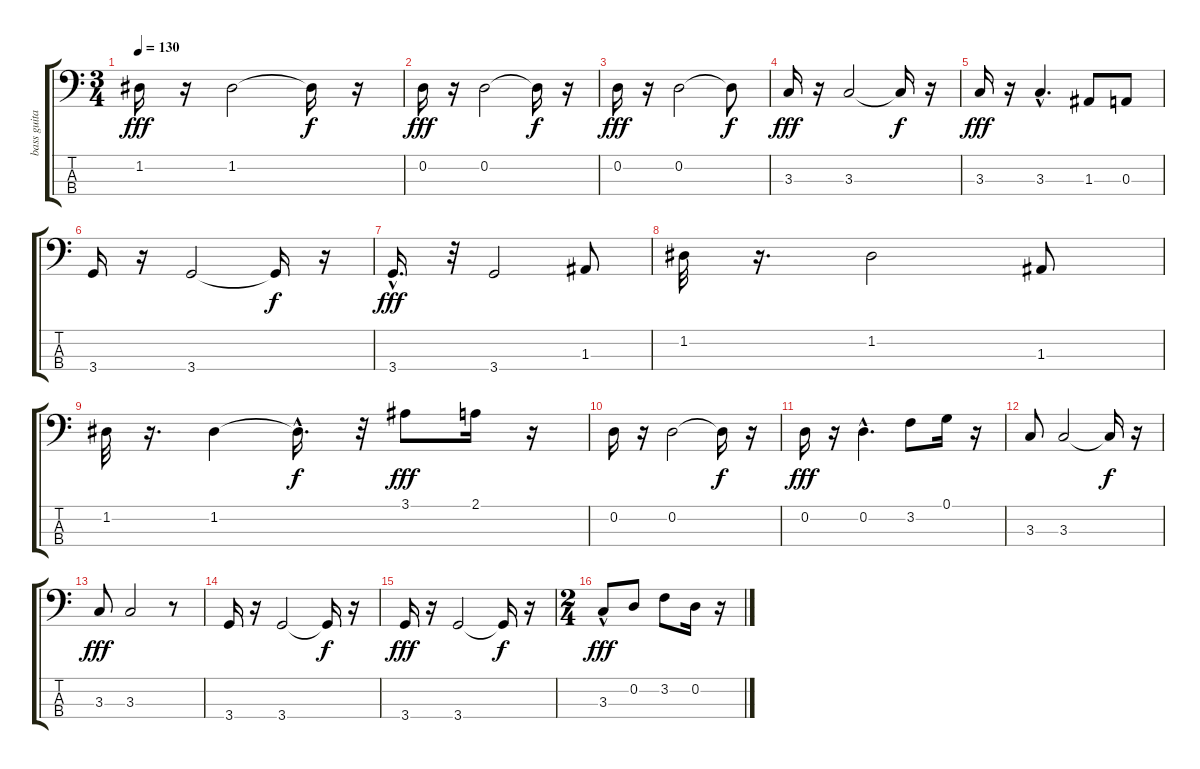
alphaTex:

\track ("bass guitar" "bass guita") {instrument electricbassfinger}
\staff {score tabs}
\tuning (G2 D2 A1 E1) {hide}
\ts (3 4)
\tempo 130
\clef f4
\ks c
1.2.16{dy fff} r.16 1.2.2 1.2{t}.16{dy f} r.16 |
0.2.16{dy fff} r.16 0.2.2 0.2{t}.16{dy f} r.16 |
0.2.16{dy fff} r.16 0.2.2 0.2{t}.8{dy f} |
3.3.16{dy fff} r.16 3.3.2 3.3{t}.16{dy f} r.16 |
3.3.16{dy fff} r.16 3.3{hac}.4{d} 1.3.8 0.3.8 |
3.4.16 r.16 3.4.2 3.4{t}.16{dy f} r.16 |
3.4{hac}.16{d dy fff} r.32 3.4.2 1.3.8 |
1.2.32 r.16{d} 1.2.2 1.3.8 |
1.2.32 r.16{d} 1.2.4 1.2{hac t}.16{d dy f} r.32 3.1.8{dy fff} 2.1.16 r.16 |
0.2.16 r.16 0.2.2 0.2{t}.16{dy f} r.16 |
0.2.16{dy fff} r.16 0.2{hac}.4{d} 3.2.8 0.1.16 r.16 |
3.3.8 3.3.2 3.3{t}.16{dy f} r.16 |
3.3.8{dy fff} 3.3.2 r.8 |
3.4.16 r.16 3.4.2 3.4{t}.16{dy f} r.16 |
3.4.16{dy fff} r.16 3.4.2 3.4{t}.16{dy f} r.16 |
\ts (2 4)
3.3{hac}.8{dy fff} 0.2.8 3.2.8 0.2.16 r.16
